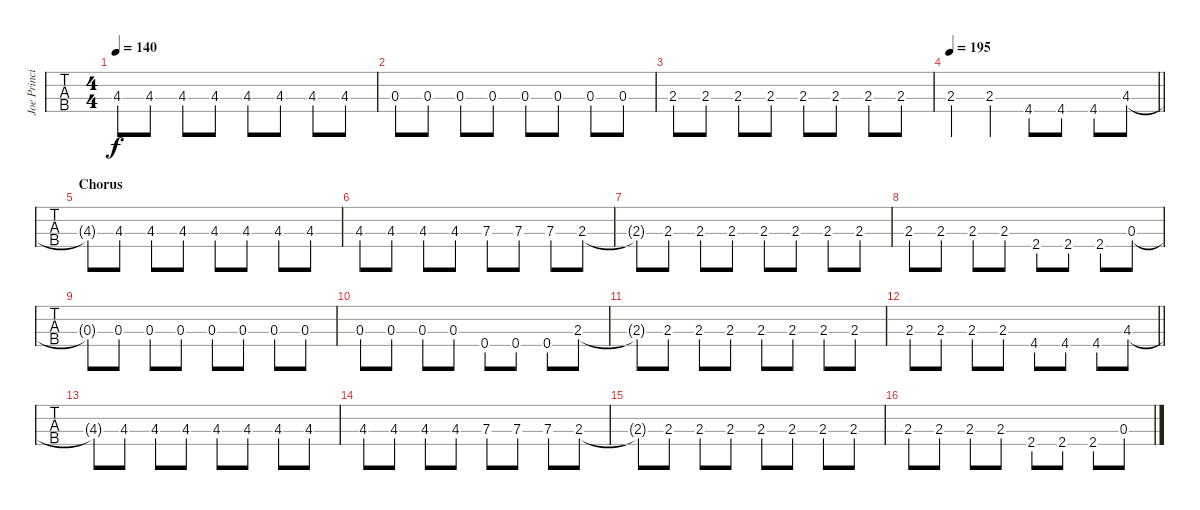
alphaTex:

\track ("Joe Principe - Bass" "Joe Princi") {instrument electricbassfinger}
\staff {tabs}
\tuning (Gb2 Db2 Ab1 Eb1) {hide}
\ts (4 4)
\tempo 140
\clef f4
\ks c
4.3.8{dy f} 4.3.8 4.3.8 4.3.8 4.3.8 4.3.8 4.3.8 4.3.8 |
0.3.8 0.3.8 0.3.8 0.3.8 0.3.8 0.3.8 0.3.8 0.3.8 |
2.3.8 2.3.8 2.3.8 2.3.8 2.3.8 2.3.8 2.3.8 2.3.8 |
\tempo 195
\barLineRight lightlight
2.3.4 2.3.4 4.4.8 4.4.8 4.4.8 4.3.8 |
\section ("" "Chorus")
4.3{t}.8 4.3.8 4.3.8 4.3.8 4.3.8 4.3.8 4.3.8 4.3.8 |
4.3.8 4.3.8 4.3.8 4.3.8 7.3.8 7.3.8 7.3.8 2.3.8 |
2.3{t}.8 2.3.8 2.3.8 2.3.8 2.3.8 2.3.8 2.3.8 2.3.8 |
2.3.8 2.3.8 2.3.8 2.3.8 2.4.8 2.4.8 2.4.8 0.3.8 |
0.3{t}.8 0.3.8 0.3.8 0.3.8 0.3.8 0.3.8 0.3.8 0.3.8 |
0.3.8 0.3.8 0.3.8 0.3.8 0.4.8 0.4.8 0.4.8 2.3.8 |
2.3{t}.8 2.3.8 2.3.8 2.3.8 2.3.8 2.3.8 2.3.8 2.3.8 |
\barLineRight lightlight
2.3.8 2.3.8 2.3.8 2.3.8 4.4.8 4.4.8 4.4.8 4.3.8 |
4.3{t}.8 4.3.8 4.3.8 4.3.8 4.3.8 4.3.8 4.3.8 4.3.8 |
4.3.8 4.3.8 4.3.8 4.3.8 7.3.8 7.3.8 7.3.8 2.3.8 |
2.3{t}.8 2.3.8 2.3.8 2.3.8 2.3.8 2.3.8 2.3.8 2.3.8 |
2.3.8 2.3.8 2.3.8 2.3.8 2.4.8 2.4.8 2.4.8 0.3.8
